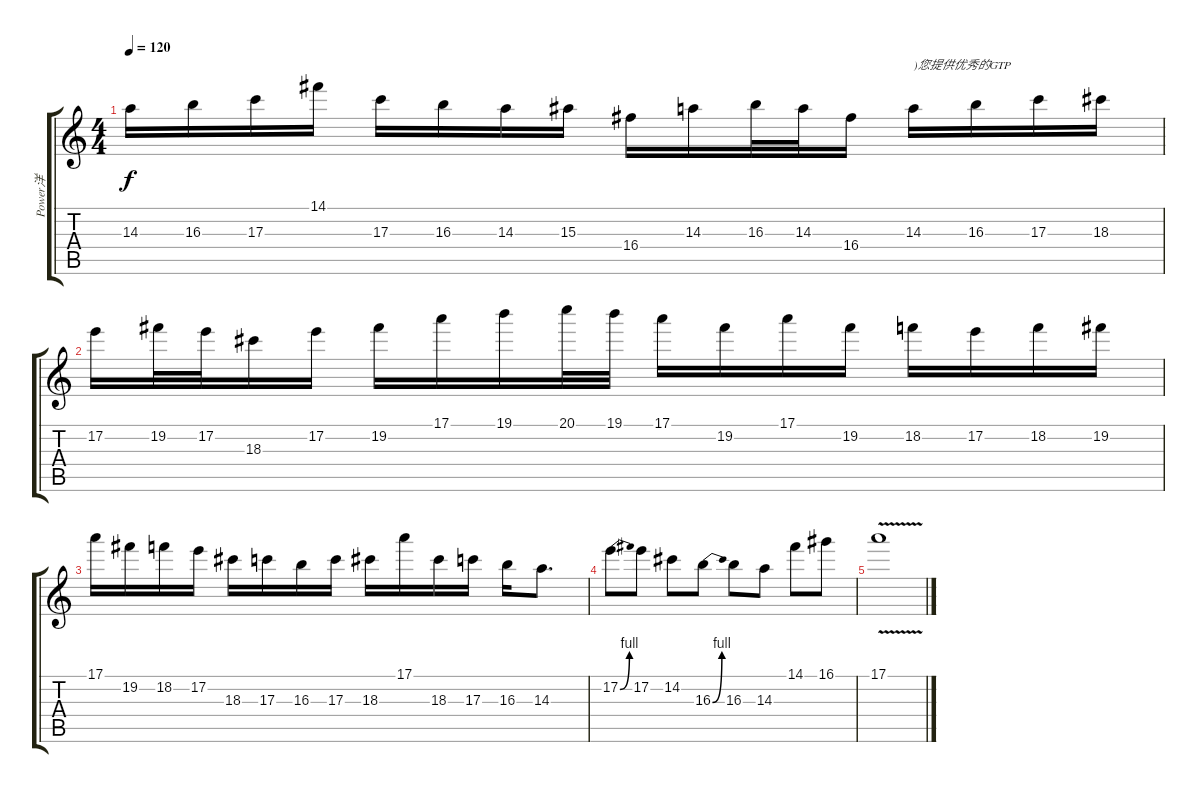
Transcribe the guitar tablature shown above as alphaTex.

\track ("Power洋" "Power洋") {instrument overdrivenguitar}
\staff {score tabs}
\tuning (E4 B3 G3 D3 A2 E2) {hide}
\ts (4 4)
\tempo 120
\clef g2
\ks c
14.3.16{dy f} 16.3.16 17.3.16 14.1.16 17.3.16 16.3.16 14.3.16 15.3.16 16.4.16 14.3.16 16.3.32 14.3.32 16.4.16 14.3.16{txt ")您提供优秀的GTP"} 16.3.16 17.3.16 18.3.16 |
17.2.16 19.2.32 17.2.32 18.3.16 17.2.16 19.2.16 17.1.16 19.1.16 20.1.32 19.1.32 17.1.16 19.2.16 17.1.16 19.2.16 18.2.16 17.2.16 18.2.16 19.2.16 |
17.1.16 19.2.16 18.2.16 17.2.16 18.3.16 17.3.16 16.3.16 17.3.16 18.3.16 17.1.16 18.3.16 17.3.16 16.3.16 14.3.8{d} |
17.2{be (bend 0 0 60 4)}.8 17.2.8 14.2.8 16.3{be (bend 0 0 60 4)}.8 16.3.8 14.3.8 14.1.8 16.1.8 |
17.1{v}.1
